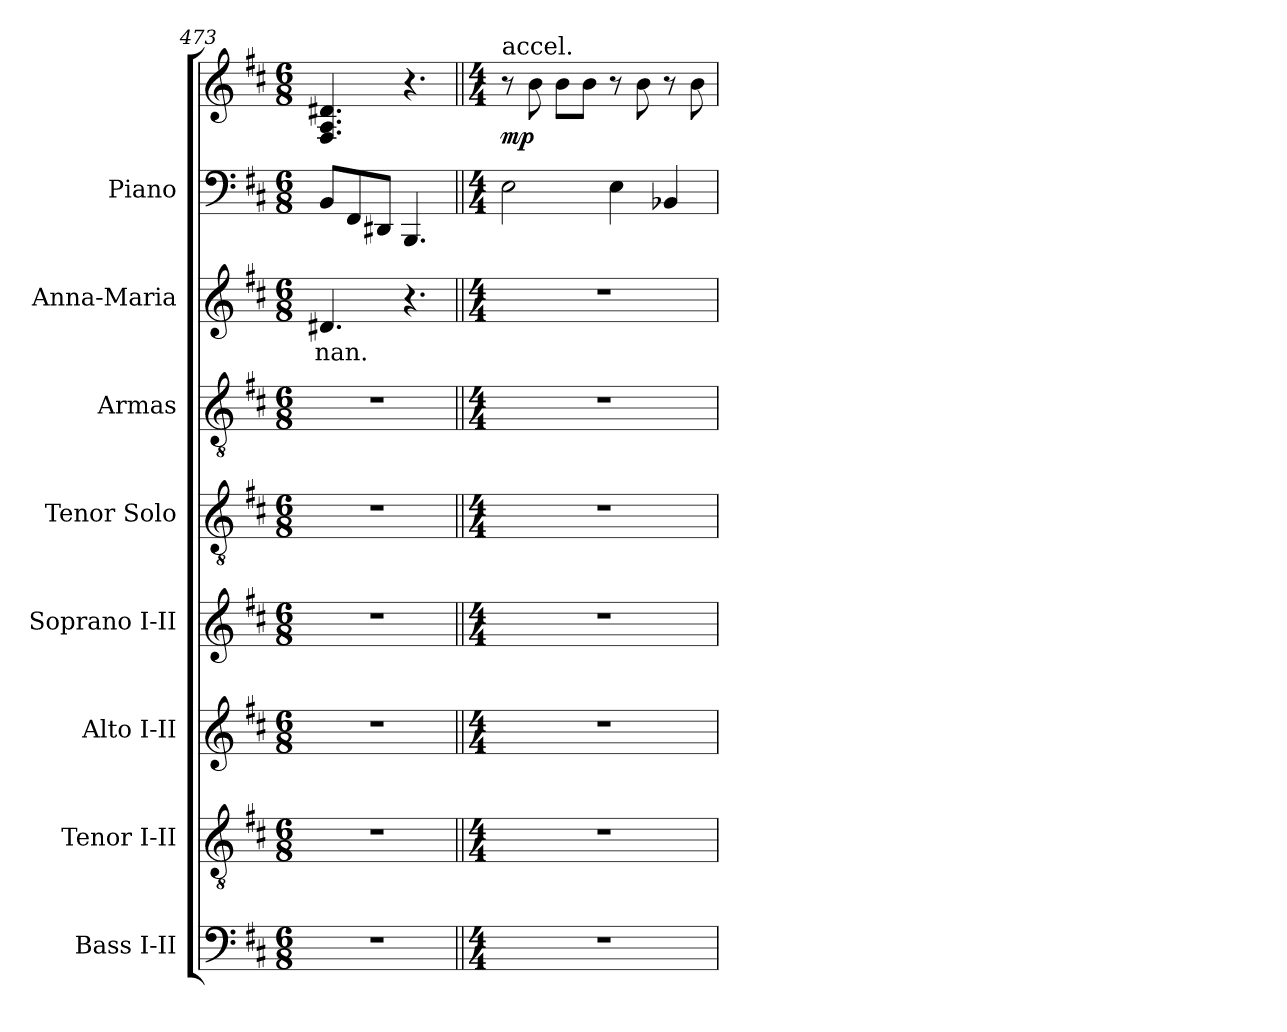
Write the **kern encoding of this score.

**kern	**kern	**kern	**kern	**kern	**kern	**kern	**text	**kern	**kern	**dynam
*part8	*part7	*part6	*part5	*part4	*part3	*part2	*part2	*part1	*part1	*part1
*staff9	*staff8	*staff7	*staff6	*staff5	*staff4	*staff3	*staff3	*staff2	*staff1	*staff1/2
*I"Bass I-II	*I"Tenor I-II	*I"Alto I-II	*I"Soprano I-II	*I"Tenor Solo	*I"Armas	*I"Anna-Maria	*	*I"Piano	*	*
*I'B.	*I'T.	*I'A.	*I'S.	*I'T. Solo	*I'Armas	*I'A-M	*	*I'Pno.	*	*
*clefF4	*clefGv2	*clefG2	*clefG2	*clefGv2	*clefGv2	*clefG2	*	*clefF4	*clefG2	*
*	*ITrd7c12	*	*	*ITrd7c12	*ITrd7c12	*	*	*	*	*
*k[f#c#]	*k[f#c#]	*k[f#c#]	*k[f#c#]	*k[f#c#]	*k[f#c#]	*k[f#c#]	*	*k[f#c#]	*k[f#c#]	*
*D:	*D:	*D:	*D:	*D:	*D:	*D:	*	*D:	*D:	*
*M6/8	*M6/8	*M6/8	*M6/8	*M6/8	*M6/8	*M6/8	*	*M6/8	*M6/8	*
=473	=473	=473	=473	=473	=473	=473	=473	=473	=473	=473
!LO:N:vis=1	!LO:N:vis=1	!LO:N:vis=1	!LO:N:vis=1	!LO:N:vis=1	!LO:N:vis=1	!	!	!	!	!
!	!	!	!	!	!	!	!LO:LY:b:color=#000000	!	!	!
2.r	2.r	2.r	2.r	2.r	2.r	4.d#Xi/	-nan.	8BBi/L	4.F#i/ 4.Ai 4.d#Xi	.
.	.	.	.	.	.	.	.	8FF#i/	.	.
.	.	.	.	.	.	.	.	8DD#Xi/J	.	.
.	.	.	.	.	.	4.r	.	4.BBBi/	4.r	.
=474||	=474||	=474||	=474||	=474||	=474||	=474||	=474||	=474||	=474||	=474||
*M4/4	*M4/4	*M4/4	*M4/4	*M4/4	*M4/4	*M4/4	*	*M4/4	*M4/4	*
*	*	*	*	*	*	*	*	*	*MM88	*
!	!	!	!	!	!	!	!	!	!LO:TX:t=accel.	!
1r	1r	1r	1r	1r	1r	1r	.	2Ei\	8r	mp
.	.	.	.	.	.	.	.	.	8bi\	.
.	.	.	.	.	.	.	.	.	8bi\L	.
.	.	.	.	.	.	.	.	.	8bi\J	.
.	.	.	.	.	.	.	.	4Ei\	8r	.
.	.	.	.	.	.	.	.	.	8bi\	.
.	.	.	.	.	.	.	.	4BB-Xi/	8r	.
.	.	.	.	.	.	.	.	.	8bi\	.
=	=	=	=	=	=	=	=	=	=	=
*-	*-	*-	*-	*-	*-	*-	*-	*-	*-	*-
